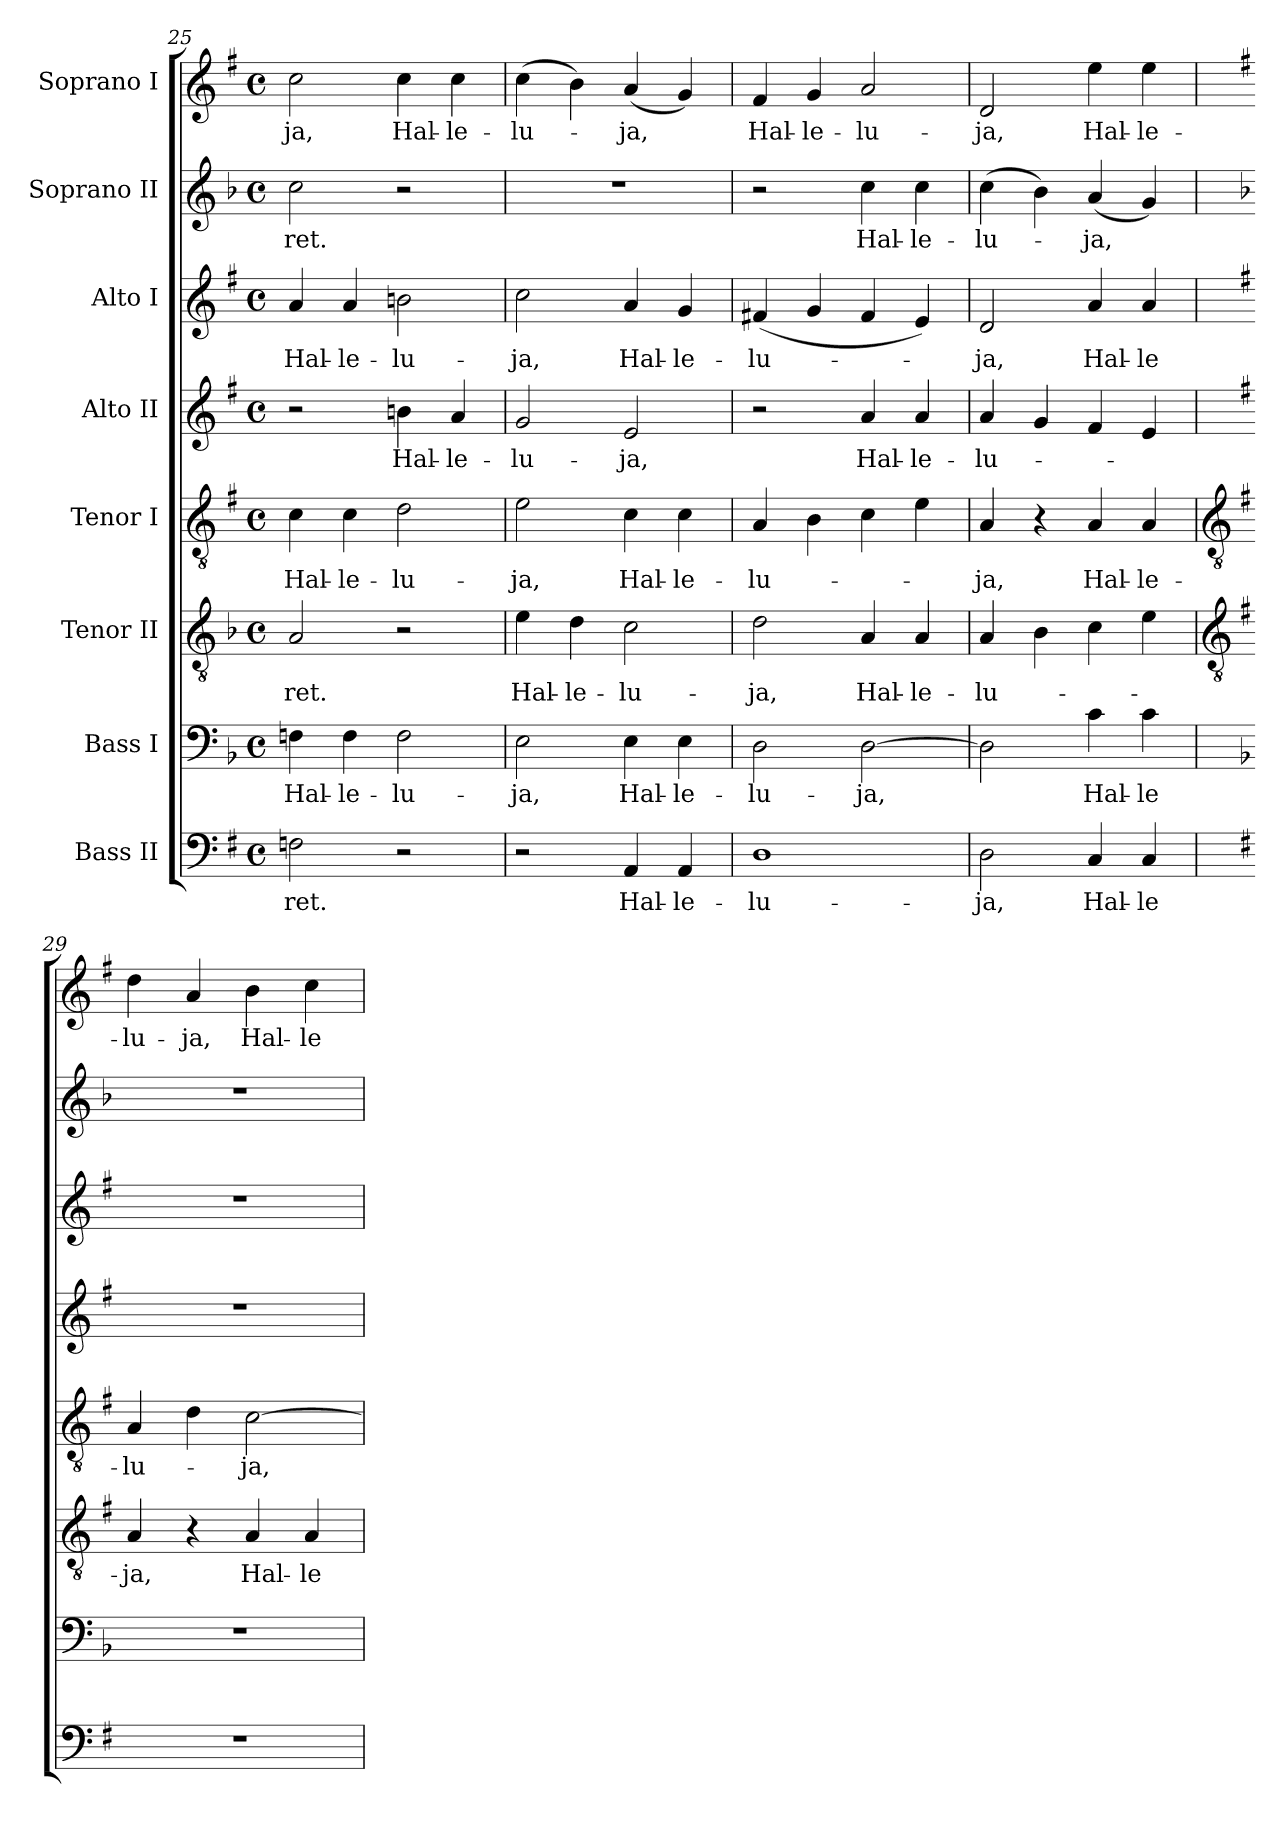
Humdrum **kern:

**kern	**text	**kern	**text	**kern	**text	**kern	**text	**kern	**text	**kern	**text	**kern	**text	**kern	**text
*part8	*part8	*part7	*part7	*part6	*part6	*part5	*part5	*part4	*part4	*part3	*part3	*part2	*part2	*part1	*part1
*staff8	*staff8	*staff7	*staff7	*staff6	*staff6	*staff5	*staff5	*staff4	*staff4	*staff3	*staff3	*staff2	*staff2	*staff1	*staff1
*I"Bass II	*	*I"Bass I	*	*I"Tenor II	*	*I"Tenor I	*	*I"Alto II	*	*I"Alto I	*	*I"Soprano II	*	*I"Soprano I	*
*clefF4	*	*clefF4	*	*clefGv2	*	*clefGv2	*	*clefG2	*	*clefG2	*	*clefG2	*	*clefG2	*
*k[f#]	*	*k[b-]	*	*k[b-]	*	*k[f#]	*	*k[f#]	*	*k[f#]	*	*k[b-]	*	*k[f#]	*
*G:	*	*F:	*	*F:	*	*G:	*	*G:	*	*G:	*	*F:	*	*G:	*
*M4/4	*	*M4/4	*	*M4/4	*	*M4/4	*	*M4/4	*	*M4/4	*	*M4/4	*	*M4/4	*
*met(c)	*	*met(c)	*	*met(c)	*	*met(c)	*	*met(c)	*	*met(c)	*	*met(c)	*	*met(c)	*
=25	=25	=25	=25	=25	=25	=25	=25	=25	=25	=25	=25	=25	=25	=25	=25
!	!LO:LY:b	!	!LO:LY:b	!	!LO:LY:b	!	!LO:LY:b	!	!	!	!LO:LY:b	!	!LO:LY:b	!	!LO:LY:b
2Fn\	-ret.	4Fn\	Hal-	2A/	-ret.	4c\	Hal-	2r	.	4a/	Hal-	2cc\	-ret.	2cc\	-ja,
!	!	!	!LO:LY:b	!	!	!	!LO:LY:b	!	!	!	!LO:LY:b	!	!	!	!
.	.	4F\	-le-	.	.	4c\	-le-	.	.	4a/	-le-	.	.	.	.
!	!	!	!LO:LY:b	!	!	!	!LO:LY:b	!	!LO:LY:b	!	!LO:LY:b	!	!	!	!LO:LY:b
2r	.	2F\	-lu-	2r	.	2d\	-lu-	4bn\	Hal-	2bn\	-lu-	2r	.	4cc\	Hal-
!	!	!	!	!	!	!	!	!	!LO:LY:b	!	!	!	!	!	!LO:LY:b
.	.	.	.	.	.	.	.	4a/	-le-	.	.	.	.	4cc\	-le-
=26	=26	=26	=26	=26	=26	=26	=26	=26	=26	=26	=26	=26	=26	=26	=26
!	!	!	!LO:LY:b	!	!LO:LY:b	!	!LO:LY:b	!	!LO:LY:b	!	!LO:LY:b	!	!	!	!LO:LY:b
2r	.	2E\	-ja,	4e\	Hal-	2e\	-ja,	2g/	-lu-	2cc\	-ja,	1r	.	(>4cc\	-lu-
!	!	!	!	!	!LO:LY:b	!	!	!	!	!	!	!	!	!	!
.	.	.	.	4d\	-le-	.	.	.	.	.	.	.	.	4b\)	.
!	!LO:LY:b	!	!LO:LY:b	!	!LO:LY:b	!	!LO:LY:b	!	!LO:LY:b	!	!LO:LY:b	!	!	!	!LO:LY:b
4AA/	Hal-	4E\	Hal-	2c\	-lu-	4c\	Hal-	2e/	-ja,	4a/	Hal-	.	.	(<4a/	-ja,
!	!LO:LY:b	!	!LO:LY:b	!	!	!	!LO:LY:b	!	!	!	!LO:LY:b	!	!	!	!
4AA/	-le-	4E\	-le-	.	.	4c\	-le-	.	.	4g/	-le-	.	.	4g/)	.
=27	=27	=27	=27	=27	=27	=27	=27	=27	=27	=27	=27	=27	=27	=27	=27
!	!LO:LY:b	!	!LO:LY:b	!	!LO:LY:b	!	!LO:LY:b	!	!	!	!LO:LY:b	!	!	!	!LO:LY:b
1D	-lu-	2D\	-lu-	2d\	-ja,	4A/	-lu-	2r	.	(<4f#X/	-lu-	2r	.	4f#/	Hal-
!	!	!	!	!	!	!	!	!	!	!	!	!	!	!	!LO:LY:b
.	.	.	.	.	.	4B\	.	.	.	4g/	.	.	.	4g/	-le-
!	!	!	!LO:LY:b	!	!LO:LY:b	!	!	!	!LO:LY:b	!	!	!	!LO:LY:b	!	!LO:LY:b
.	.	[2D\	-ja,	4A/	Hal-	4c\	.	4a/	Hal-	4f#/	.	4cc\	Hal-	2a/	-lu-
!	!	!	!	!	!LO:LY:b	!	!	!	!LO:LY:b	!	!	!	!LO:LY:b	!	!
.	.	.	.	4A/	-le-	4e\	.	4a/	-le-	4e/)	.	4cc\	-le-	.	.
!!LO:LB:g=z
=28	=28	=28	=28	=28	=28	=28	=28	=28	=28	=28	=28	=28	=28	=28	=28
!	!LO:LY:b	!	!	!	!LO:LY:b	!	!LO:LY:b	!	!LO:LY:b	!	!LO:LY:b	!	!LO:LY:b	!	!LO:LY:b
2D\	-ja,	2D\]	.	4A/	-lu-	4A/	-ja,	4a/	-lu-	2d/	-ja,	(>4cc\	-lu-	2d/	-ja,
.	.	.	.	4B-\	.	4r	.	4g/	.	.	.	4b-\)	.	.	.
!	!LO:LY:b	!	!LO:LY:b	!	!	!	!LO:LY:b	!	!	!	!LO:LY:b	!	!LO:LY:b	!	!LO:LY:b
4C/	Hal-	4c\	Hal-	4c\	.	4A/	Hal-	4f#/	.	4a/	Hal-	(<4a/	-ja,	4ee\	Hal-
!	!LO:LY:b	!	!LO:LY:b	!	!	!	!LO:LY:b	!	!	!	!LO:LY:b	!	!	!	!LO:LY:b
4C/	-le-	4c\	-le-	4e\	.	4A/	-le-	4e/	.	4a/	-le-	4g/)	.	4ee\	-le-
!!LO:LB:g=z
=29	=29	=29	=29	=29	=29	=29	=29	=29	=29	=29	=29	=29	=29	=29	=29
*	*	*	*	*clefGv2	*	*clefGv2	*	*	*	*	*	*	*	*	*
*	*	*	*	*k[f#]	*	*	*	*	*	*	*	*	*	*	*
*	*	*	*	*G:	*	*	*	*	*	*	*	*	*	*	*
!	!	!	!	!	!LO:LY:b	!	!LO:LY:b	!	!	!	!	!	!	!	!LO:LY:b
1r	.	1r	.	4A/	-ja,	4A/	-lu-	1r	.	1r	.	1r	.	4dd\	-lu-
!	!	!	!	!	!	!	!	!	!	!	!	!	!	!	!LO:LY:b
.	.	.	.	4r	.	4d\	.	.	.	.	.	.	.	4a/	-ja,
!	!	!	!	!	!LO:LY:b	!	!LO:LY:b	!	!	!	!	!	!	!	!LO:LY:b
.	.	.	.	4A/	Hal-	[2c\	-ja,	.	.	.	.	.	.	4b\	Hal-
!	!	!	!	!	!LO:LY:b	!	!	!	!	!	!	!	!	!	!LO:LY:b
.	.	.	.	4A/	-le-	.	.	.	.	.	.	.	.	4cc\	-le-
=	=	=	=	=	=	=	=	=	=	=	=	=	=	=	=
*-	*-	*-	*-	*-	*-	*-	*-	*-	*-	*-	*-	*-	*-	*-	*-
